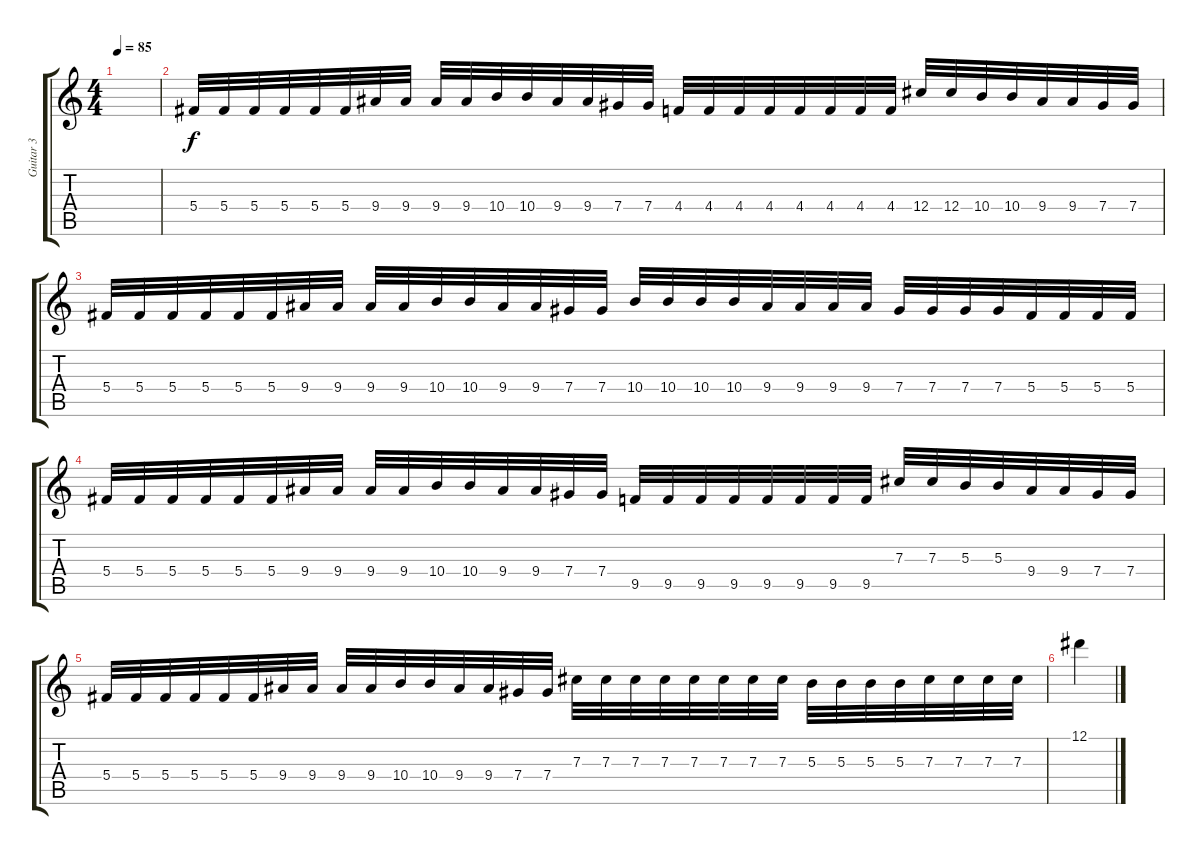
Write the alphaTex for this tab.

\track ("Guitar 3" "Guitar 3") {instrument distortionguitar}
\staff {score tabs}
\tuning (Eb4 Bb3 Gb3 Db3 Ab2 Eb2) {hide}
\ts (4 4)
\tempo 85
\clef g2
\ks c
|
5.4.32 5.4.32 5.4.32 5.4.32 5.4.32 5.4.32 9.4.32 9.4.32 9.4.32 9.4.32 10.4.32 10.4.32 9.4.32 9.4.32 7.4.32 7.4.32 4.4.32 4.4.32 4.4.32 4.4.32 4.4.32 4.4.32 4.4.32 4.4.32 12.4.32 12.4.32 10.4.32 10.4.32 9.4.32 9.4.32 7.4.32 7.4.32 |
5.4.32 5.4.32 5.4.32 5.4.32 5.4.32 5.4.32 9.4.32 9.4.32 9.4.32 9.4.32 10.4.32 10.4.32 9.4.32 9.4.32 7.4.32 7.4.32 10.4.32 10.4.32 10.4.32 10.4.32 9.4.32 9.4.32 9.4.32 9.4.32 7.4.32 7.4.32 7.4.32 7.4.32 5.4.32 5.4.32 5.4.32 5.4.32 |
5.4.32 5.4.32 5.4.32 5.4.32 5.4.32 5.4.32 9.4.32 9.4.32 9.4.32 9.4.32 10.4.32 10.4.32 9.4.32 9.4.32 7.4.32 7.4.32 9.5.32 9.5.32 9.5.32 9.5.32 9.5.32 9.5.32 9.5.32 9.5.32 7.3.32 7.3.32 5.3.32 5.3.32 9.4.32 9.4.32 7.4.32 7.4.32 |
5.4.32 5.4.32 5.4.32 5.4.32 5.4.32 5.4.32 9.4.32 9.4.32 9.4.32 9.4.32 10.4.32 10.4.32 9.4.32 9.4.32 7.4.32 7.4.32 7.3.32 7.3.32 7.3.32 7.3.32 7.3.32 7.3.32 7.3.32 7.3.32 5.3.32 5.3.32 5.3.32 5.3.32 7.3.32 7.3.32 7.3.32 7.3.32 |
12.1.4
